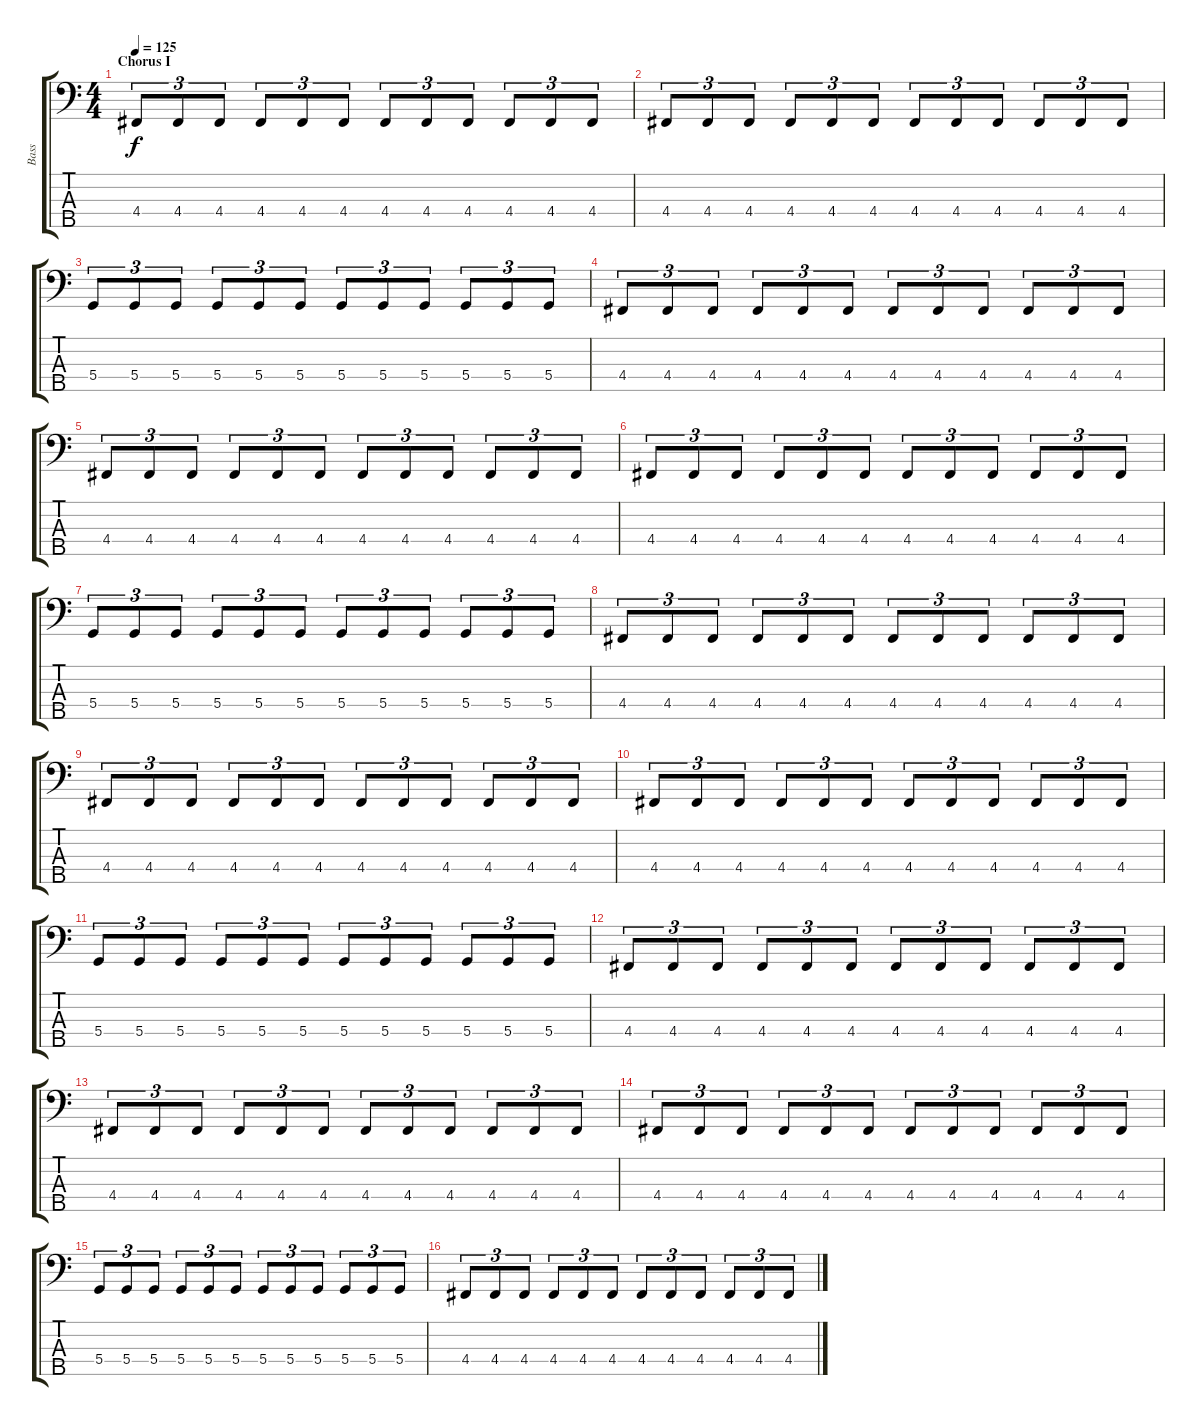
\track ("Bass" "Bass") {instrument electricbassfinger}
\staff {score tabs}
\tuning (F2 C2 G1 D1 A0) {hide}
\ts (4 4)
\section ("" "Chorus I")
\tempo 125
\clef f4
\ks c
4.4.8{tu (3 2) dy f} 4.4.8{tu (3 2)} 4.4.8{tu (3 2)} 4.4.8{tu (3 2)} 4.4.8{tu (3 2)} 4.4.8{tu (3 2)} 4.4.8{tu (3 2)} 4.4.8{tu (3 2)} 4.4.8{tu (3 2)} 4.4.8{tu (3 2)} 4.4.8{tu (3 2)} 4.4.8{tu (3 2)} |
4.4.8{tu (3 2)} 4.4.8{tu (3 2)} 4.4.8{tu (3 2)} 4.4.8{tu (3 2)} 4.4.8{tu (3 2)} 4.4.8{tu (3 2)} 4.4.8{tu (3 2)} 4.4.8{tu (3 2)} 4.4.8{tu (3 2)} 4.4.8{tu (3 2)} 4.4.8{tu (3 2)} 4.4.8{tu (3 2)} |
5.4.8{tu (3 2)} 5.4.8{tu (3 2)} 5.4.8{tu (3 2)} 5.4.8{tu (3 2)} 5.4.8{tu (3 2)} 5.4.8{tu (3 2)} 5.4.8{tu (3 2)} 5.4.8{tu (3 2)} 5.4.8{tu (3 2)} 5.4.8{tu (3 2)} 5.4.8{tu (3 2)} 5.4.8{tu (3 2)} |
4.4.8{tu (3 2)} 4.4.8{tu (3 2)} 4.4.8{tu (3 2)} 4.4.8{tu (3 2)} 4.4.8{tu (3 2)} 4.4.8{tu (3 2)} 4.4.8{tu (3 2)} 4.4.8{tu (3 2)} 4.4.8{tu (3 2)} 4.4.8{tu (3 2)} 4.4.8{tu (3 2)} 4.4.8{tu (3 2)} |
4.4.8{tu (3 2)} 4.4.8{tu (3 2)} 4.4.8{tu (3 2)} 4.4.8{tu (3 2)} 4.4.8{tu (3 2)} 4.4.8{tu (3 2)} 4.4.8{tu (3 2)} 4.4.8{tu (3 2)} 4.4.8{tu (3 2)} 4.4.8{tu (3 2)} 4.4.8{tu (3 2)} 4.4.8{tu (3 2)} |
4.4.8{tu (3 2)} 4.4.8{tu (3 2)} 4.4.8{tu (3 2)} 4.4.8{tu (3 2)} 4.4.8{tu (3 2)} 4.4.8{tu (3 2)} 4.4.8{tu (3 2)} 4.4.8{tu (3 2)} 4.4.8{tu (3 2)} 4.4.8{tu (3 2)} 4.4.8{tu (3 2)} 4.4.8{tu (3 2)} |
5.4.8{tu (3 2)} 5.4.8{tu (3 2)} 5.4.8{tu (3 2)} 5.4.8{tu (3 2)} 5.4.8{tu (3 2)} 5.4.8{tu (3 2)} 5.4.8{tu (3 2)} 5.4.8{tu (3 2)} 5.4.8{tu (3 2)} 5.4.8{tu (3 2)} 5.4.8{tu (3 2)} 5.4.8{tu (3 2)} |
4.4.8{tu (3 2)} 4.4.8{tu (3 2)} 4.4.8{tu (3 2)} 4.4.8{tu (3 2)} 4.4.8{tu (3 2)} 4.4.8{tu (3 2)} 4.4.8{tu (3 2)} 4.4.8{tu (3 2)} 4.4.8{tu (3 2)} 4.4.8{tu (3 2)} 4.4.8{tu (3 2)} 4.4.8{tu (3 2)} |
4.4.8{tu (3 2)} 4.4.8{tu (3 2)} 4.4.8{tu (3 2)} 4.4.8{tu (3 2)} 4.4.8{tu (3 2)} 4.4.8{tu (3 2)} 4.4.8{tu (3 2)} 4.4.8{tu (3 2)} 4.4.8{tu (3 2)} 4.4.8{tu (3 2)} 4.4.8{tu (3 2)} 4.4.8{tu (3 2)} |
4.4.8{tu (3 2)} 4.4.8{tu (3 2)} 4.4.8{tu (3 2)} 4.4.8{tu (3 2)} 4.4.8{tu (3 2)} 4.4.8{tu (3 2)} 4.4.8{tu (3 2)} 4.4.8{tu (3 2)} 4.4.8{tu (3 2)} 4.4.8{tu (3 2)} 4.4.8{tu (3 2)} 4.4.8{tu (3 2)} |
5.4.8{tu (3 2)} 5.4.8{tu (3 2)} 5.4.8{tu (3 2)} 5.4.8{tu (3 2)} 5.4.8{tu (3 2)} 5.4.8{tu (3 2)} 5.4.8{tu (3 2)} 5.4.8{tu (3 2)} 5.4.8{tu (3 2)} 5.4.8{tu (3 2)} 5.4.8{tu (3 2)} 5.4.8{tu (3 2)} |
4.4.8{tu (3 2)} 4.4.8{tu (3 2)} 4.4.8{tu (3 2)} 4.4.8{tu (3 2)} 4.4.8{tu (3 2)} 4.4.8{tu (3 2)} 4.4.8{tu (3 2)} 4.4.8{tu (3 2)} 4.4.8{tu (3 2)} 4.4.8{tu (3 2)} 4.4.8{tu (3 2)} 4.4.8{tu (3 2)} |
4.4.8{tu (3 2)} 4.4.8{tu (3 2)} 4.4.8{tu (3 2)} 4.4.8{tu (3 2)} 4.4.8{tu (3 2)} 4.4.8{tu (3 2)} 4.4.8{tu (3 2)} 4.4.8{tu (3 2)} 4.4.8{tu (3 2)} 4.4.8{tu (3 2)} 4.4.8{tu (3 2)} 4.4.8{tu (3 2)} |
4.4.8{tu (3 2)} 4.4.8{tu (3 2)} 4.4.8{tu (3 2)} 4.4.8{tu (3 2)} 4.4.8{tu (3 2)} 4.4.8{tu (3 2)} 4.4.8{tu (3 2)} 4.4.8{tu (3 2)} 4.4.8{tu (3 2)} 4.4.8{tu (3 2)} 4.4.8{tu (3 2)} 4.4.8{tu (3 2)} |
5.4.8{tu (3 2)} 5.4.8{tu (3 2)} 5.4.8{tu (3 2)} 5.4.8{tu (3 2)} 5.4.8{tu (3 2)} 5.4.8{tu (3 2)} 5.4.8{tu (3 2)} 5.4.8{tu (3 2)} 5.4.8{tu (3 2)} 5.4.8{tu (3 2)} 5.4.8{tu (3 2)} 5.4.8{tu (3 2)} |
4.4.8{tu (3 2)} 4.4.8{tu (3 2)} 4.4.8{tu (3 2)} 4.4.8{tu (3 2)} 4.4.8{tu (3 2)} 4.4.8{tu (3 2)} 4.4.8{tu (3 2)} 4.4.8{tu (3 2)} 4.4.8{tu (3 2)} 4.4.8{tu (3 2)} 4.4.8{tu (3 2)} 4.4.8{tu (3 2)}
